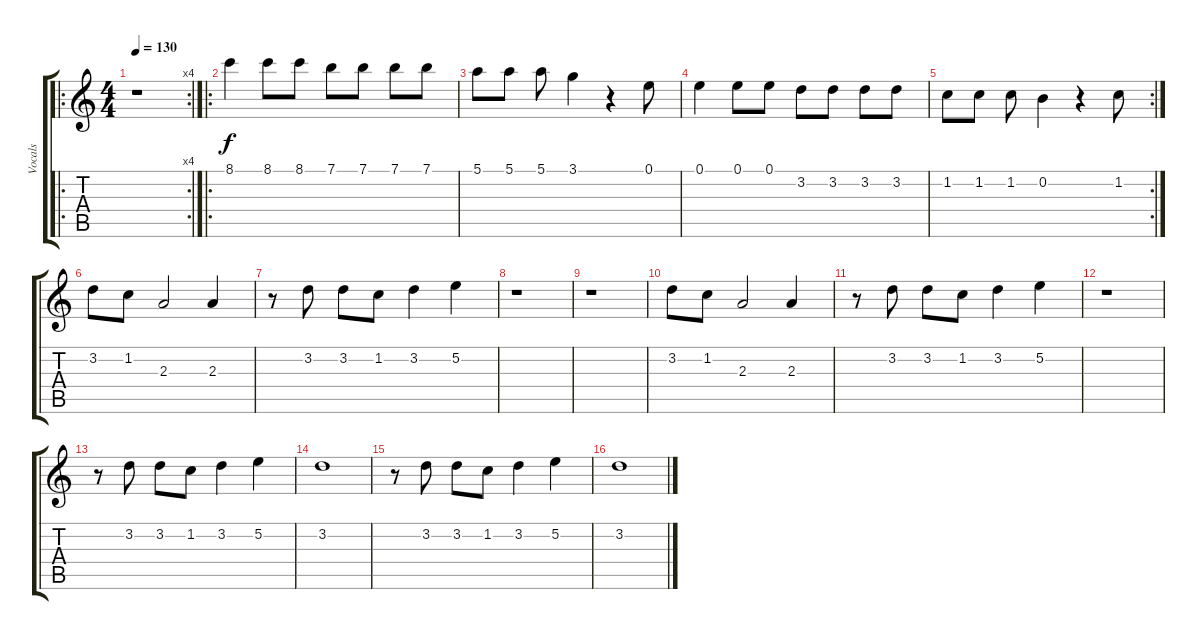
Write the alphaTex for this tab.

\track ("Vocals" "Vocals") {instrument acousticguitarnylon}
\staff {score tabs}
\tuning (E4 B3 G3 D3 A2 E2) {hide}
\ro
\rc 4
\ts (4 4)
\tempo 130
\clef g2
\ks c
r.1{dy f instrument acousticguitarnylon} |
\ro
8.1.4 8.1.8 8.1.8 7.1.8 7.1.8 7.1.8 7.1.8 |
5.1.8 5.1.8 5.1.8 3.1.4 r.4 0.1.8 |
0.1.4 0.1.8 0.1.8 3.2.8 3.2.8 3.2.8 3.2.8 |
\rc 2
1.2.8 1.2.8 1.2.8 0.2.4 r.4 1.2.8 |
3.2.8 1.2.8 2.3.2 2.3.4 |
r.8 3.2.8 3.2.8 1.2.8 3.2.4 5.2.4 |
r.1 |
r.1 |
3.2.8 1.2.8 2.3.2 2.3.4 |
r.8 3.2.8 3.2.8 1.2.8 3.2.4 5.2.4 |
r.1 |
r.8 3.2.8 3.2.8 1.2.8 3.2.4 5.2.4 |
3.2.1 |
r.8 3.2.8 3.2.8 1.2.8 3.2.4 5.2.4 |
3.2.1
